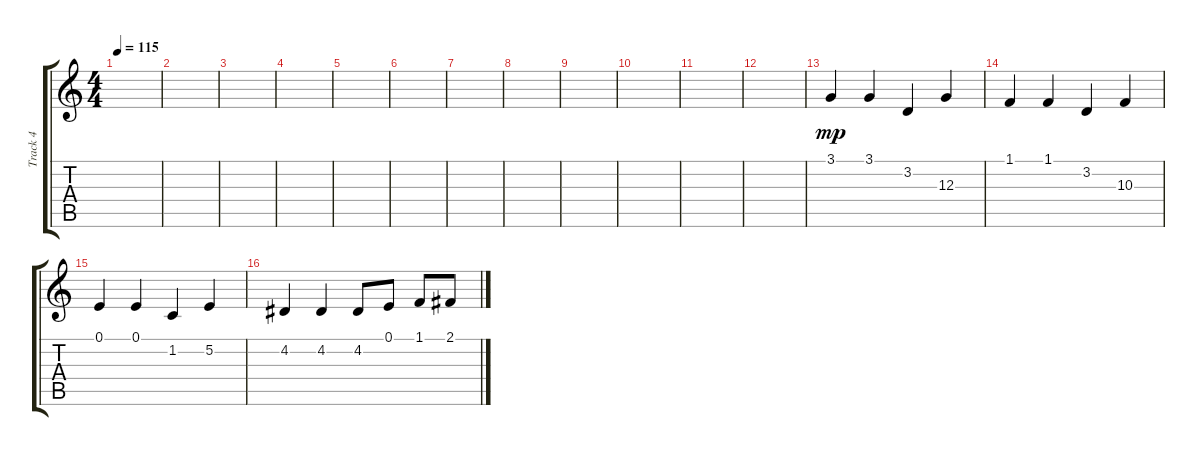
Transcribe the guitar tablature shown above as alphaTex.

\track ("Track 4" "Track 4") {instrument orchestralharp}
\staff {score tabs}
\tuning (E4 B3 G3 D3 A2 E2) {hide}
\ts (4 4)
\tempo 115
\clef g2
\ks c
|
|
|
|
|
|
|
|
|
|
|
|
3.1.4{dy mp} 3.1.4 3.2.4 12.3.4 |
1.1.4 1.1.4 3.2.4 10.3.4 |
0.1.4 0.1.4 1.2.4 5.2.4 |
4.2.4 4.2.4 4.2.8 0.1.8 1.1.8 2.1.8
